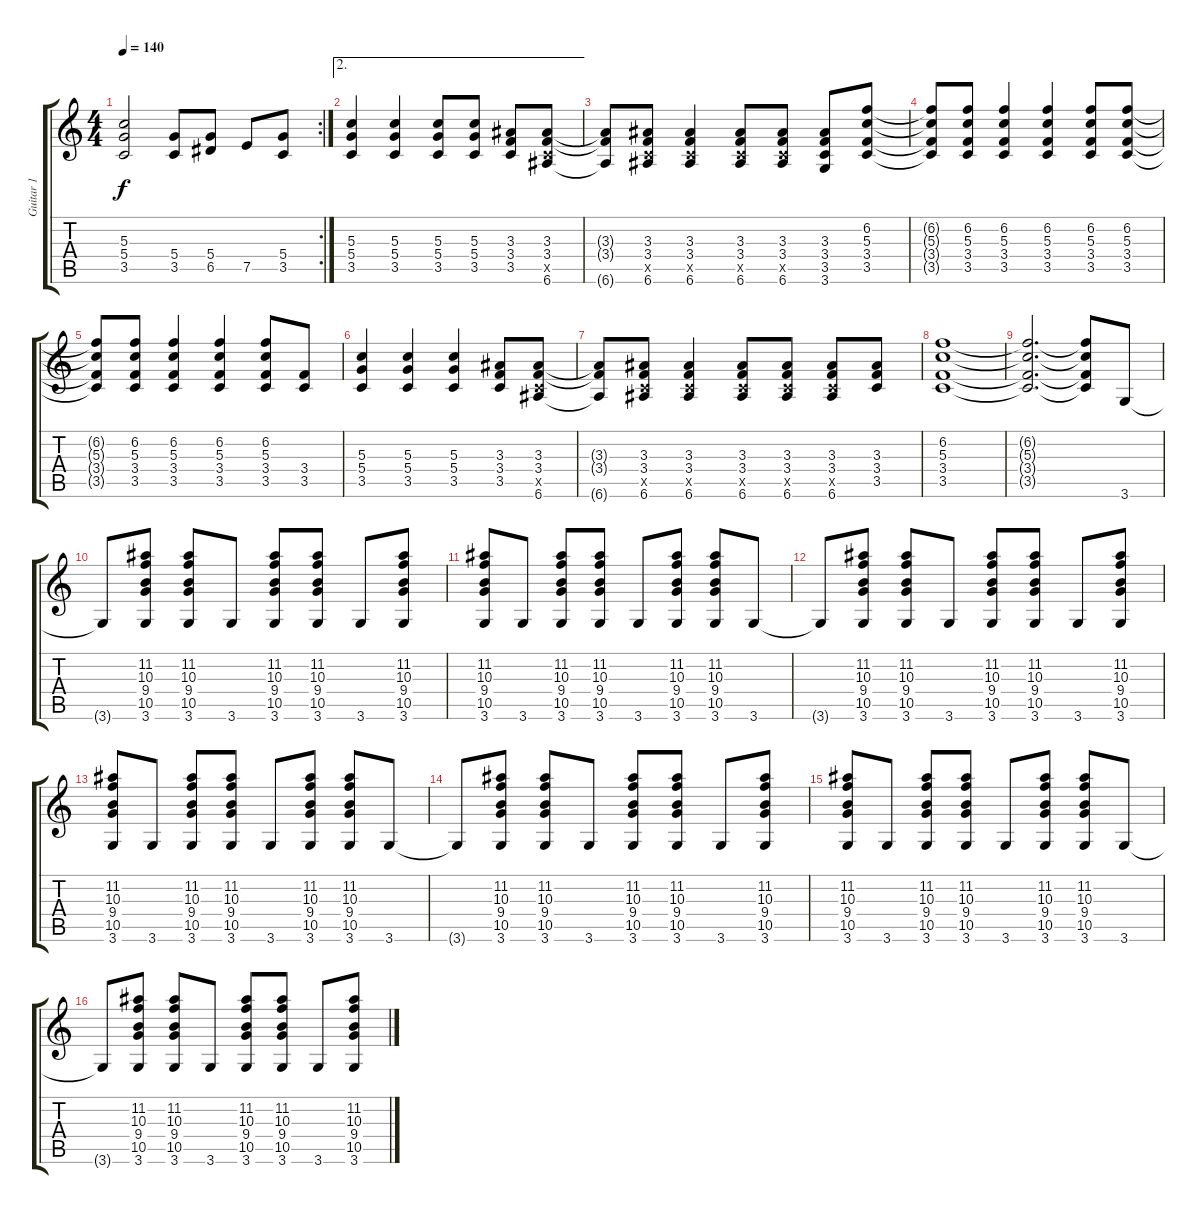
\track ("Guitar 1" "Guitar 1") {instrument distortionguitar}
\staff {score tabs}
\tuning (E4 B3 G3 D3 A2 E2) {hide}
\rc 2
\ts (4 4)
\tempo 140
\clef g2
\ks c
(5.3{t} 5.4{t} 3.5{t}).2{dy f} (5.4 3.5).8 (5.4 6.5).8 7.5.8 (5.4 3.5).8 |
\ae 2
(5.3 5.4 3.5).4 (5.3 5.4 3.5).4 (5.3 5.4 3.5).8 (5.3 5.4 3.5).8 (3.3 3.4 3.5).8 (3.3 3.4 3.5{x} 6.6).8 |
(3.3{t} 3.4{t} 6.6{t}).8 (3.3 3.4 3.5{x} 6.6).8 (3.3 3.4 3.5{x} 6.6).4 (3.3 3.4 3.5{x} 6.6).8 (3.3 3.4 3.5{x} 6.6).8 (3.3 3.4 3.5 3.6).8 (6.2 5.3 3.4 3.5).8 |
(6.2{t} 5.3{t} 3.4{t} 3.5{t}).8 (6.2 5.3 3.4 3.5).8 (6.2 5.3 3.4 3.5).4 (6.2 5.3 3.4 3.5).4 (6.2 5.3 3.4 3.5).8 (6.2 5.3 3.4 3.5).8 |
(6.2{t} 5.3{t} 3.4{t} 3.5{t}).8 (6.2 5.3 3.4 3.5).8 (6.2 5.3 3.4 3.5).4 (6.2 5.3 3.4 3.5).4 (6.2 5.3 3.4 3.5).8 (3.4 3.5).8 |
(5.3 5.4 3.5).4 (5.3 5.4 3.5).4 (5.3 5.4 3.5).4 (3.3 3.4 3.5).8 (3.3 3.4 3.5{x} 6.6).8 |
(3.3{t} 3.4{t} 6.6{t}).8 (3.3 3.4 3.5{x} 6.6).8 (3.3 3.4 3.5{x} 6.6).4 (3.3 3.4 3.5{x} 6.6).8 (3.3 3.4 3.5{x} 6.6).8 (3.3 3.4 3.5{x} 6.6).8 (3.3 3.4 3.5).8 |
(6.2 5.3 3.4 3.5).1 |
(6.2{t} 5.3{t} 3.4{t} 3.5{t}).2{d} (6.2{t} 5.3{t} 3.4{t} 3.5{t}).8 3.6.8 |
3.6{t}.8 (11.2 10.3 9.4 10.5 3.6).8 (11.2 10.3 9.4 10.5 3.6).8 3.6.8 (11.2 10.3 9.4 10.5 3.6).8 (11.2 10.3 9.4 10.5 3.6).8 3.6.8 (11.2 10.3 9.4 10.5 3.6).8 |
(11.2 10.3 9.4 10.5 3.6).8 3.6.8 (11.2 10.3 9.4 10.5 3.6).8 (11.2 10.3 9.4 10.5 3.6).8 3.6.8 (11.2 10.3 9.4 10.5 3.6).8 (11.2 10.3 9.4 10.5 3.6).8 3.6.8 |
3.6{t}.8 (11.2 10.3 9.4 10.5 3.6).8 (11.2 10.3 9.4 10.5 3.6).8 3.6.8 (11.2 10.3 9.4 10.5 3.6).8 (11.2 10.3 9.4 10.5 3.6).8 3.6.8 (11.2 10.3 9.4 10.5 3.6).8 |
(11.2 10.3 9.4 10.5 3.6).8 3.6.8 (11.2 10.3 9.4 10.5 3.6).8 (11.2 10.3 9.4 10.5 3.6).8 3.6.8 (11.2 10.3 9.4 10.5 3.6).8 (11.2 10.3 9.4 10.5 3.6).8 3.6.8 |
3.6{t}.8 (11.2 10.3 9.4 10.5 3.6).8 (11.2 10.3 9.4 10.5 3.6).8 3.6.8 (11.2 10.3 9.4 10.5 3.6).8 (11.2 10.3 9.4 10.5 3.6).8 3.6.8 (11.2 10.3 9.4 10.5 3.6).8 |
(11.2 10.3 9.4 10.5 3.6).8 3.6.8 (11.2 10.3 9.4 10.5 3.6).8 (11.2 10.3 9.4 10.5 3.6).8 3.6.8 (11.2 10.3 9.4 10.5 3.6).8 (11.2 10.3 9.4 10.5 3.6).8 3.6.8 |
3.6{t}.8 (11.2 10.3 9.4 10.5 3.6).8 (11.2 10.3 9.4 10.5 3.6).8 3.6.8 (11.2 10.3 9.4 10.5 3.6).8 (11.2 10.3 9.4 10.5 3.6).8 3.6.8 (11.2 10.3 9.4 10.5 3.6).8
